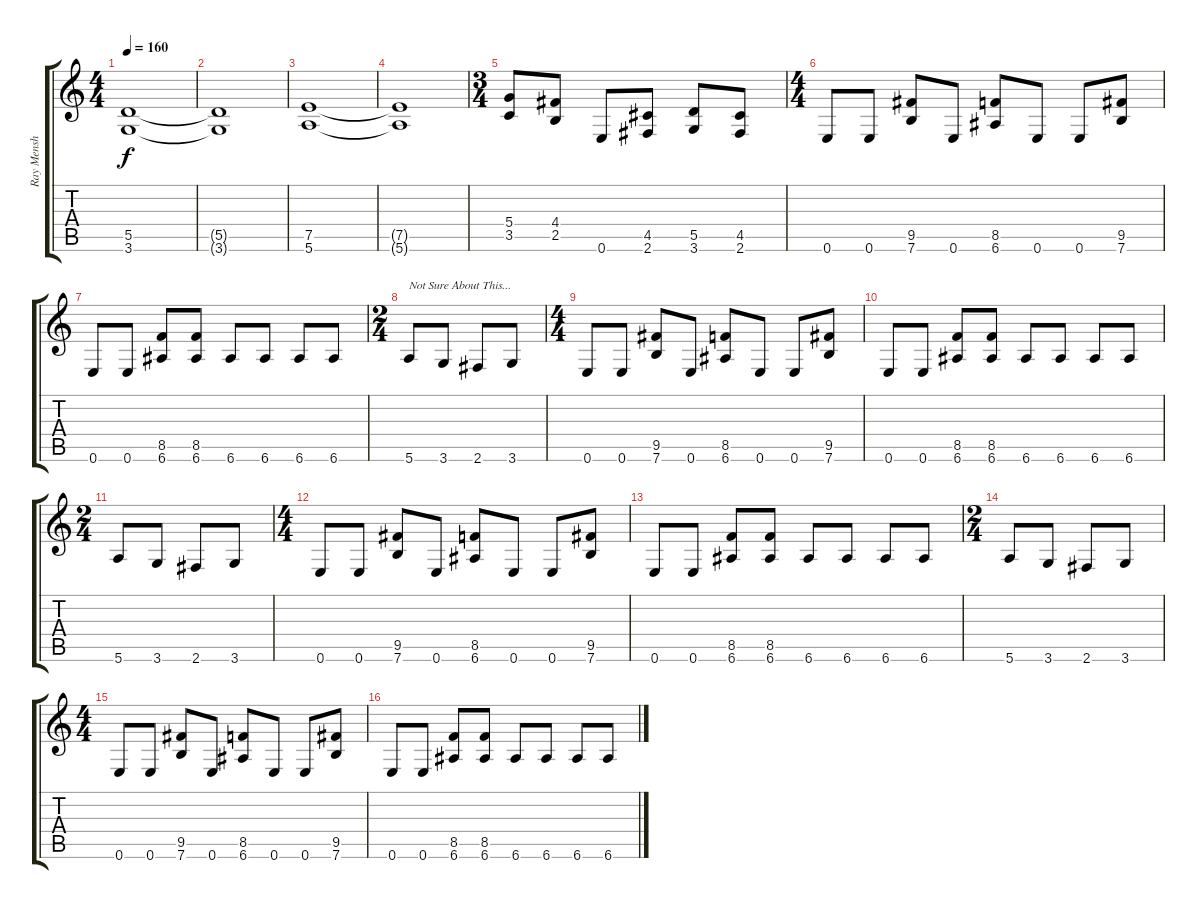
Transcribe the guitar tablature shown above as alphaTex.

\track ("Ray Mensh (Guitar)" "Ray Mensh ") {instrument distortionguitar}
\staff {score tabs}
\tuning (E4 B3 G3 D3 A2 E2) {hide}
\ts (4 4)
\tempo 160
\clef g2
\ks c
(5.5 3.6).1{dy f} |
(5.5{t} 3.6{t}).1 |
(7.5 5.6).1 |
(7.5{t} 5.6{t}).1 |
\ts (3 4)
(5.4 3.5).8 (4.4 2.5).8 0.6.8 (4.5 2.6).8 (5.5 3.6).8 (4.5 2.6).8 |
\ts (4 4)
0.6.8 0.6.8 (9.5 7.6).8 0.6.8 (8.5 6.6).8 0.6.8 0.6.8 (9.5 7.6).8 |
0.6.8 0.6.8 (8.5 6.6).8 (8.5 6.6).8 6.6.8 6.6.8 6.6.8 6.6.8 |
\ts (2 4)
5.6.8{txt "Not Sure About This..."} 3.6.8 2.6.8 3.6.8 |
\ts (4 4)
0.6.8 0.6.8 (9.5 7.6).8 0.6.8 (8.5 6.6).8 0.6.8 0.6.8 (9.5 7.6).8 |
0.6.8 0.6.8 (8.5 6.6).8 (8.5 6.6).8 6.6.8 6.6.8 6.6.8 6.6.8 |
\ts (2 4)
5.6.8 3.6.8 2.6.8 3.6.8 |
\ts (4 4)
0.6.8 0.6.8 (9.5 7.6).8 0.6.8 (8.5 6.6).8 0.6.8 0.6.8 (9.5 7.6).8 |
0.6.8 0.6.8 (8.5 6.6).8 (8.5 6.6).8 6.6.8 6.6.8 6.6.8 6.6.8 |
\ts (2 4)
5.6.8 3.6.8 2.6.8 3.6.8 |
\ts (4 4)
0.6.8 0.6.8 (9.5 7.6).8 0.6.8 (8.5 6.6).8 0.6.8 0.6.8 (9.5 7.6).8 |
0.6.8 0.6.8 (8.5 6.6).8 (8.5 6.6).8 6.6.8 6.6.8 6.6.8 6.6.8
